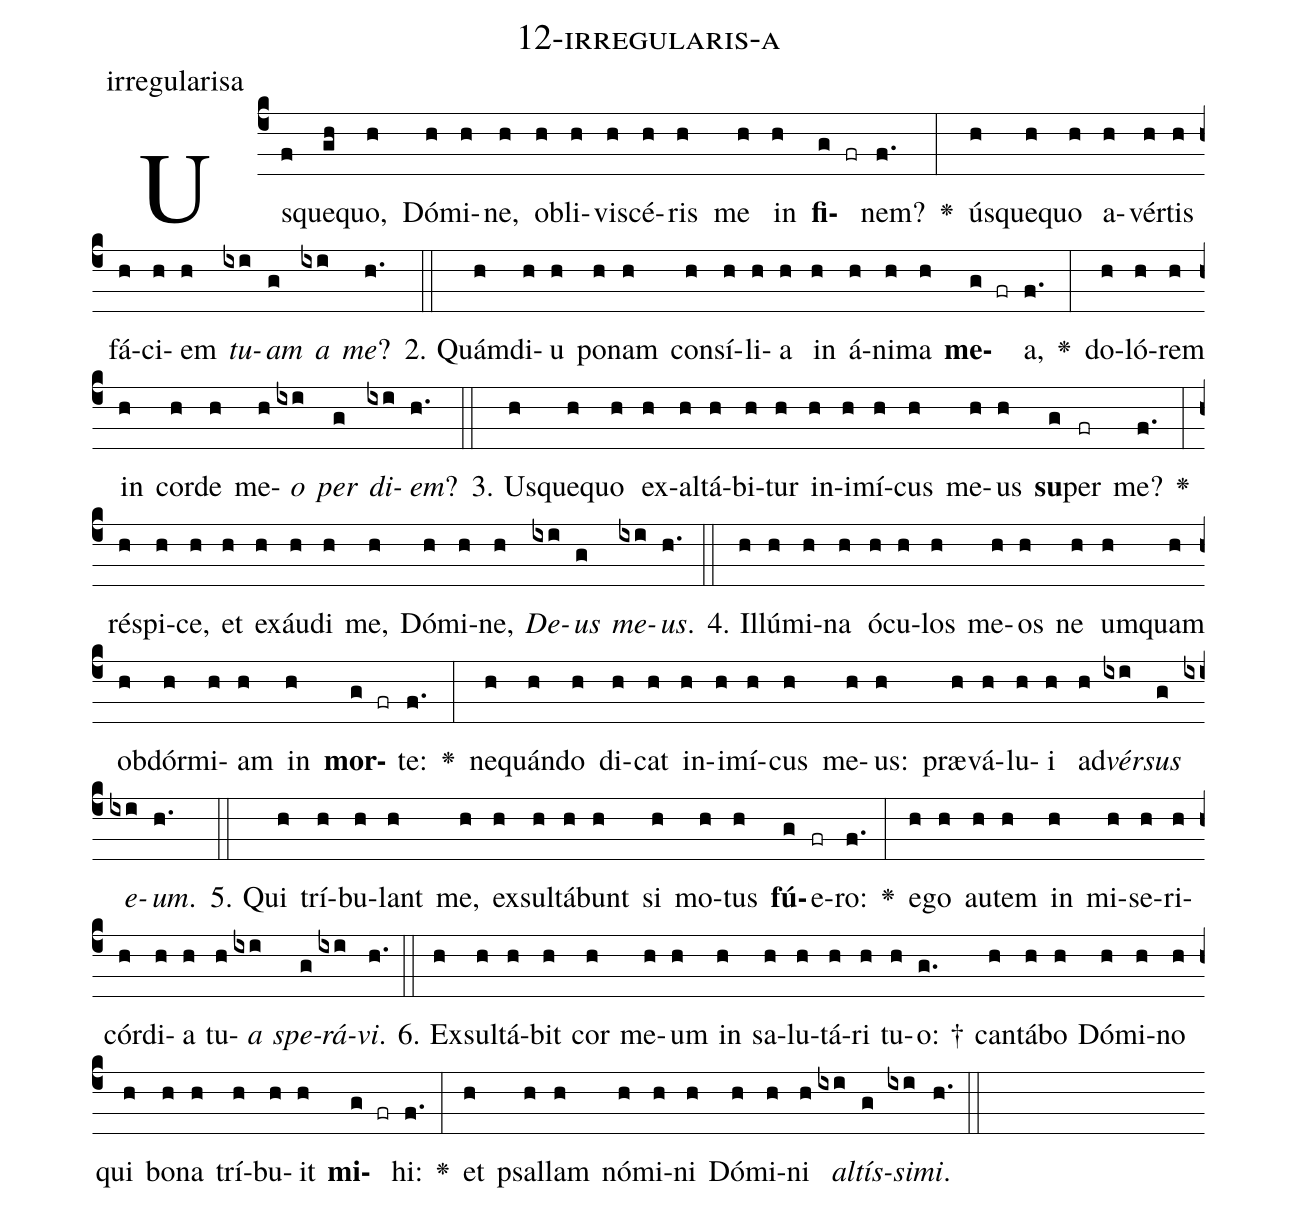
name: 12-irregularis-a;
annotation: irregularisa;
%%
(c4)Us(f)que(gh)quo,(h) Dó(h)mi(h)ne,(h) ob(h)li(h)vi(h)scé(h)ris(h) me(h) in(h) <b>fi</b>(g fr)nem?(f.) <v>\greheightstar</v>(:) ús(h)que(h)quo(h) a(h)vér(h)tis(h) fá(h)ci(h)em(h) <i>tu</i>(ixi)<i>am</i>(g) <i>a</i>(ixi) <i>me</i>?(h.) (::)
2. Quám(h)di(h)u(h) po(h)nam(h) con(h)sí(h)li(h)a(h) in(h) á(h)ni(h)ma(h) <b>me</b>(g fr)a,(f.) <v>\greheightstar</v>(:) do(h)ló(h)rem(h) in(h) cor(h)de(h) me(h)<i>o</i>(ixi) <i>per</i>(g) <i>di</i>(ixi)<i>em</i>?(h.) (::)
3. Us(h)que(h)quo(h) ex(h)al(h)tá(h)bi(h)tur(h) in(h)i(h)mí(h)cus(h) me(h)us(h) <b>su</b>(g)per(fr) me?(f.) <v>\greheightstar</v>(:) ré(h)spi(h)ce,(h) et(h) ex(h)áu(h)di(h) me,(h) Dó(h)mi(h)ne,(h) <i>De</i>(ixi)<i>us</i>(g) <i>me</i>(ixi)<i>us</i>.(h.) (::)
4. Il(h)lú(h)mi(h)na(h) ó(h)cu(h)los(h) me(h)os(h) ne(h) um(h)quam(h) ob(h)dór(h)mi(h)am(h) in(h) <b>mor</b>(g fr)te:(f.) <v>\greheightstar</v>(:) ne(h)quán(h)do(h) di(h)cat(h) in(h)i(h)mí(h)cus(h) me(h)us:(h) præ(h)vá(h)lu(h)i(h) ad(h)<i>vér</i>(ixi)<i>sus</i>(g) <i>e</i>(ixi)<i>um</i>.(h.) (::)
5. Qui(h) trí(h)bu(h)lant(h) me,(h) ex(h)sul(h)tá(h)bunt(h) si(h) mo(h)tus(h) <b>fú</b>(g)e(fr)ro:(f.) <v>\greheightstar</v>(:) e(h)go(h) au(h)tem(h) in(h) mi(h)se(h)ri(h)cór(h)di(h)a(h) tu(h)<i>a</i>(ixi) <i>spe</i>(g)<i>rá</i>(ixi)<i>vi</i>.(h.) (::)
6. Ex(h)sul(h)tá(h)bit(h) cor(h) me(h)um(h) in(h) sa(h)lu(h)tá(h)ri(h) tu(h)o: †(g.) can(h)tá(h)bo(h) Dó(h)mi(h)no(h) qui(h) bo(h)na(h) trí(h)bu(h)it(h) <b>mi</b>(g fr)hi:(f.) <v>\greheightstar</v>(:) et(h) psal(h)lam(h) nó(h)mi(h)ni(h) Dó(h)mi(h)ni(h) <i>al</i>(ixi)<i>tís</i>(g)<i>si</i>(ixi)<i>mi</i>.(h.) (::)
